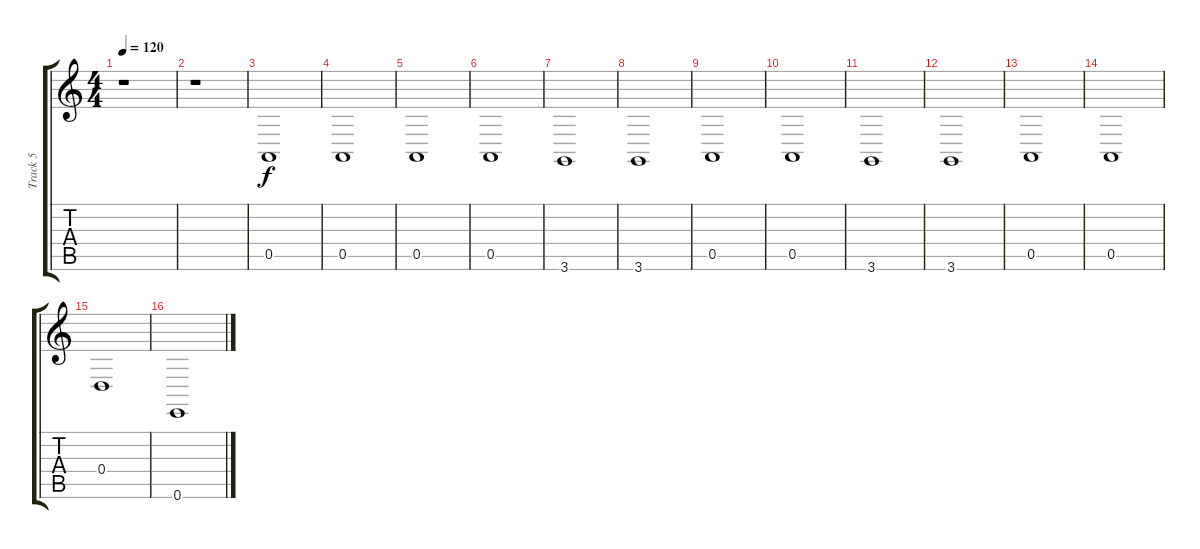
\track ("Track 5" "Track 5") {instrument stringensemble2}
\staff {score tabs}
\tuning (E4 B3 G3 D3 A2 E2) {hide}
\ts (4 4)
\tempo 120
\clef g2
\ks c
r.1{dy f instrument stringensemble2} |
r.1 |
0.5.1 |
0.5.1 |
0.5.1 |
0.5.1 |
3.6.1 |
3.6.1 |
0.5.1 |
0.5.1 |
3.6.1 |
3.6.1 |
0.5.1 |
0.5.1 |
0.4.1 |
0.6.1
